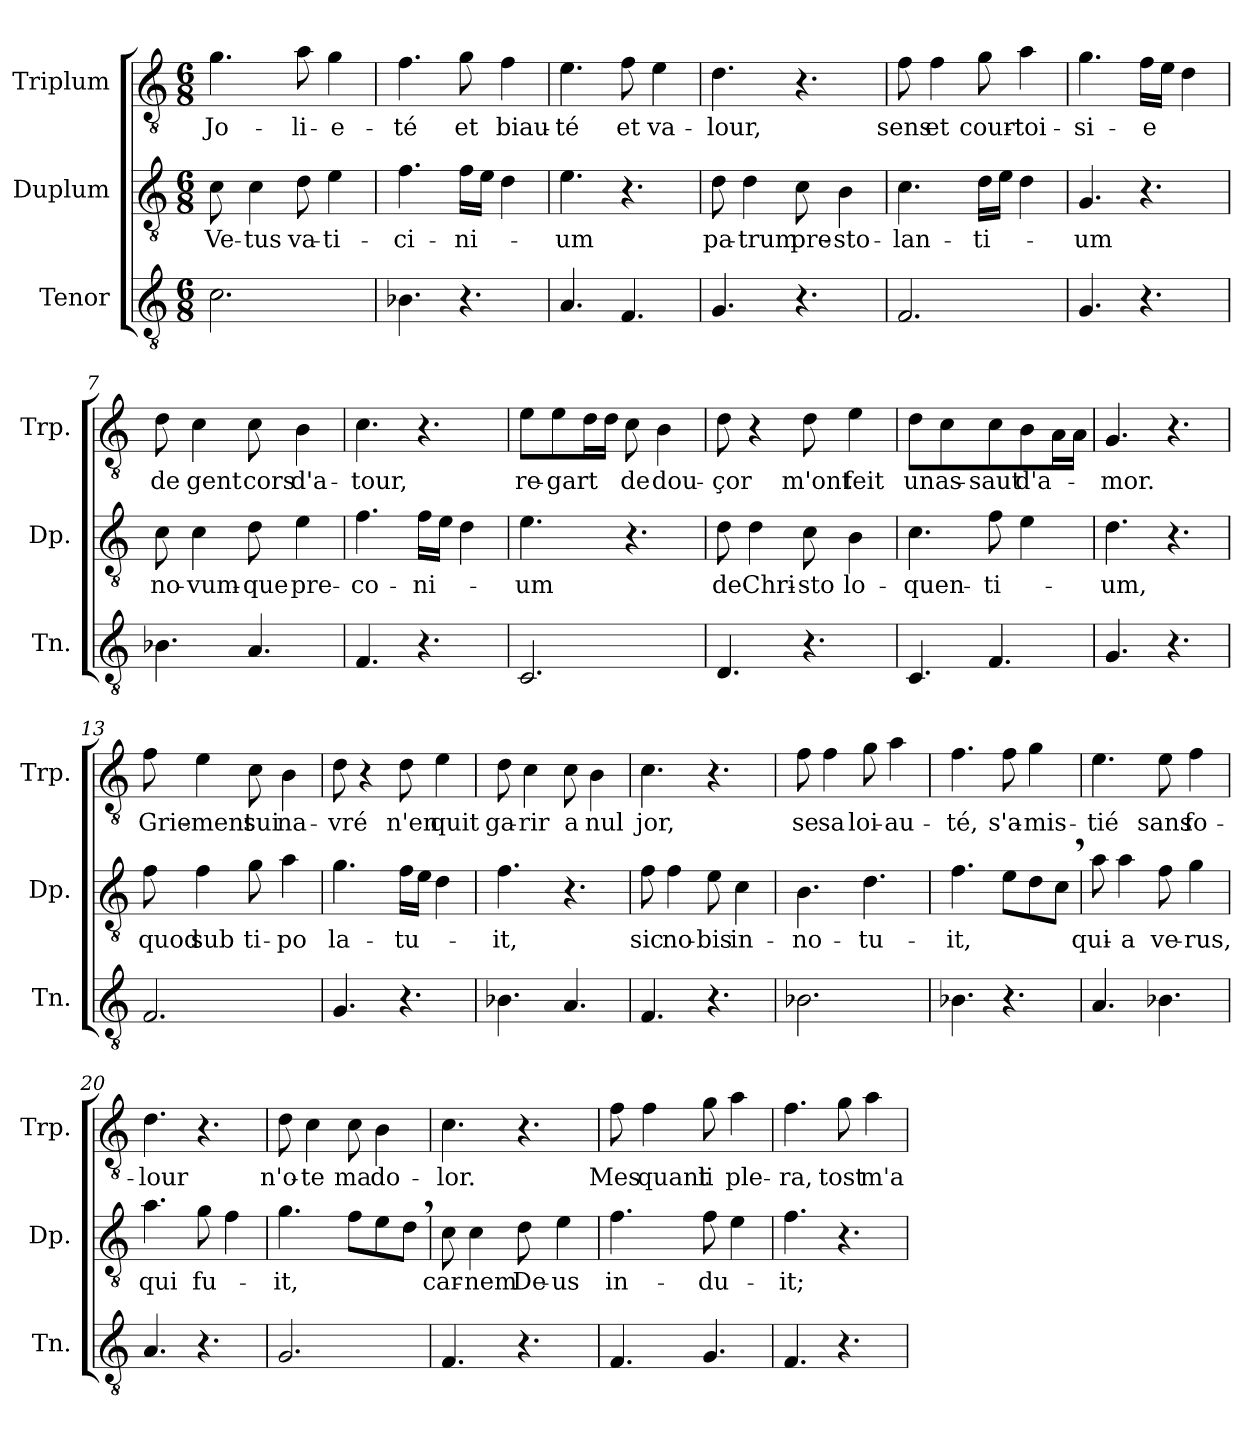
**kern	**kern	**text	**kern	**text
*part3	*part2	*part2	*part1	*part1
*staff3	*staff2	*staff2	*staff1	*staff1
*I"Tenor	*I"Duplum	*	*I"Triplum	*
*I'Tn.	*I'Dp.	*	*I'Trp.	*
*clefGv2	*clefGv2	*	*clefGv2	*
*k[]	*k[]	*	*k[]	*
*M6/8	*M6/8	*	*M6/8	*
=1	=1	=1	=1	=1
!	!	!LO:LY:b	!	!LO:LY:b
2.c\	8c\	Ve-	4.g\	Jo-
!	!	!LO:LY:b	!	!
.	4c\	-tus	.	.
!	!	!LO:LY:b	!	!LO:LY:b
.	8d\	va-	8a\	-li-
!	!	!LO:LY:b	!	!LO:LY:b
.	4e\	-ti-	4g\	-e-
=2	=2	=2	=2	=2
!	!	!LO:LY:b	!	!LO:LY:b
4.B-X\	4.f\	-ci-	4.f\	-té
!	!	!LO:LY:b	!	!LO:LY:b
4.r	16f\LL	-ni-	8g\	et
.	16e\JJ	.	.	.
!	!	!	!	!LO:LY:b
.	4d\	.	4f\	biau-
=3	=3	=3	=3	=3
!	!	!LO:LY:b	!	!LO:LY:b
4.A/	4.e\	-um	4.e\	-té
!	!	!	!	!LO:LY:b
4.F/	4.r	.	8f\	et
!	!	!	!	!LO:LY:b
.	.	.	4e\	va-
=4	=4	=4	=4	=4
!	!	!LO:LY:b	!	!LO:LY:b
4.G/	8d\	pa-	4.d\	-lour,
!	!	!LO:LY:b	!	!
.	4d\	-trum	.	.
!	!	!LO:LY:b	!	!
4.r	8c\	pre-	4.r	.
!	!	!LO:LY:b	!	!
.	4B\	-sto-	.	.
=5	=5	=5	=5	=5
!	!	!LO:LY:b	!	!LO:LY:b
2.F/	4.c\	-lan-	8f\	sens
!	!	!	!	!LO:LY:b
.	.	.	4f\	et
!	!	!LO:LY:b	!	!LO:LY:b
.	16d\LL	-ti-	8g\	cour-
.	16e\JJ	.	.	.
!	!	!	!	!LO:LY:b
.	4d\	.	4a\	-toi-
=6	=6	=6	=6	=6
!	!	!LO:LY:b	!	!LO:LY:b
4.G/	4.G/	-um	4.g\	-si-
!	!	!	!	!LO:LY:b
4.r	4.r	.	16f\LL	-e
.	.	.	16e\JJ	.
.	.	.	4d\	.
!!LO:LB:g=z
=7	=7	=7	=7	=7
!	!	!LO:LY:b	!	!LO:LY:b
4.B-X\	8c\	no-	8d\	de
!	!	!LO:LY:b	!	!LO:LY:b
.	4c\	-vum-	4c\	gent
!	!	!LO:LY:b	!	!LO:LY:b
4.A/	8d\	-que	8c\	cors
!	!	!LO:LY:b	!	!LO:LY:b
.	4e\	pre-	4B\	d'a-
=8	=8	=8	=8	=8
!	!	!LO:LY:b	!	!LO:LY:b
4.F/	4.f\	-co-	4.c\	-tour,
!	!	!LO:LY:b	!	!
4.r	16f\LL	-ni-	4.r	.
.	16e\JJ	.	.	.
.	4d\	.	.	.
=9	=9	=9	=9	=9
!	!	!LO:LY:b	!	!LO:LY:b
2.C/	4.e\	-um	8e\L	re-
!	!	!	!	!LO:LY:b
.	.	.	8e\	-gart
*	*	*	*tremolo	*
.	.	.	16d\	.
.	.	.	16d\JJ	.
*	*	*	*Xtremolo	*
!	!	!	!	!LO:LY:b
.	4.r	.	8c\	de
!	!	!	!	!LO:LY:b
.	.	.	4B\	dou-
=10	=10	=10	=10	=10
!	!	!LO:LY:b	!	!LO:LY:b
4.D/	8d\	de	8d\	-çor
!	!	!LO:LY:b	!	!
.	4d\	Chri-	4r	.
!	!	!LO:LY:b	!	!LO:LY:b
4.r	8c\	-sto	8d\	m'ont
!	!	!LO:LY:b	!	!LO:LY:b
.	4B\	lo-	4e\	feit
=11	=11	=11	=11	=11
!	!	!LO:LY:b	!	!LO:LY:b
4.C/	4.c\	-quen-	8d\	un
!	!	!	!	!LO:LY:b
.	.	.	4c\	as-
!	!	!LO:LY:b	!	!LO:LY:b
4.F/	8f\	-ti-	8c\L	-saut
!	!	!	!	!LO:LY:b
.	4e\	.	8B\	d'a-
*	*	*	*tremolo	*
.	.	.	16A\	.
.	.	.	16A\JJ	.
*	*	*	*Xtremolo	*
=12	=12	=12	=12	=12
!	!	!LO:LY:b	!	!LO:LY:b
4.G/	4.d\	-um,	4.G/	-mor.
4.r	4.r	.	4.r	.
!!LO:LB:g=z
=13	=13	=13	=13	=13
!	!	!LO:LY:b	!	!LO:LY:b
2.F/	8f\	quod	8f\	Grie-
!	!	!LO:LY:b	!	!LO:LY:b
.	4f\	sub	4e\	-ment
!	!	!LO:LY:b	!	!LO:LY:b
.	8g\	ti-	8c\	sui
!	!	!LO:LY:b	!	!LO:LY:b
.	4a\	-po	4B\	na-
=14	=14	=14	=14	=14
!	!	!LO:LY:b	!	!LO:LY:b
4.G/	4.g\	la-	8d\	-vré
.	.	.	4r	.
!	!	!LO:LY:b	!	!LO:LY:b
4.r	16f\LL	-tu-	8d\	n'en
.	16e\JJ	.	.	.
!	!	!	!	!LO:LY:b
.	4d\	.	4e\	quit
=15	=15	=15	=15	=15
!	!	!LO:LY:b	!	!LO:LY:b
4.B-X\	4.f\	-it,	8d\	ga-
!	!	!	!	!LO:LY:b
.	.	.	4c\	-rir
!	!	!	!	!LO:LY:b
4.A/	4.r	.	8c\	a
!	!	!	!	!LO:LY:b
.	.	.	4B\	nul
=16	=16	=16	=16	=16
!	!	!LO:LY:b	!	!LO:LY:b
4.F/	8f\	sic	4.c\	jor,
!	!	!LO:LY:b	!	!
.	4f\	no-	.	.
!	!	!LO:LY:b	!	!
4.r	8e\	-bis	4.r	.
!	!	!LO:LY:b	!	!
.	4c\	in-	.	.
=17	=17	=17	=17	=17
!	!	!LO:LY:b	!	!LO:LY:b
2.B-X\	4.B\	-no-	8f\	se
!	!	!	!	!LO:LY:b
.	.	.	4f\	sa
!	!	!LO:LY:b	!	!LO:LY:b
.	4.d\	-tu-	8g\	loi-
!	!	!	!	!LO:LY:b
.	.	.	4a\	-au-
=18	=18	=18	=18	=18
!	!	!LO:LY:b	!	!LO:LY:b
4.B-X\	4.f\	-it,	4.f\	-té,
!	!	!	!	!LO:LY:b
4.r	8e\L	.	8f\	s'a-
!	!	!	!	!LO:LY:b
.	8d\	.	4g\	-mis-
.	8c,\J	.	.	.
=19	=19	=19	=19	=19
!	!	!LO:LY:b	!	!LO:LY:b
4.A/	8a\	qui-	4.e\	-tié
!	!	!LO:LY:b	!	!
.	4a\	-a	.	.
!	!	!LO:LY:b	!	!LO:LY:b
4.B-X\	8f\	ve-	8e\	sans
!	!	!LO:LY:b	!	!LO:LY:b
.	4g\	-rus,	4f\	fo-
!!LO:PB:g=z
=20	=20	=20	=20	=20
!	!	!LO:LY:b	!	!LO:LY:b
4.A/	4.a\	qui	4.d\	-lour
!	!	!LO:LY:b	!	!
4.r	8g\	fu-	4.r	.
.	4f\	.	.	.
=21	=21	=21	=21	=21
!	!	!LO:LY:b	!	!LO:LY:b
2.G/	4.g\	-it,	8d\	n'o-
!	!	!	!	!LO:LY:b
.	.	.	4c\	-te
!	!	!	!	!LO:LY:b
.	8f\L	.	8c\	ma
!	!	!	!	!LO:LY:b
.	8e\	.	4B\	do-
.	8d,\J	.	.	.
=22	=22	=22	=22	=22
!	!	!LO:LY:b	!	!LO:LY:b
4.F/	8c\	car-	4.c\	-lor.
!	!	!LO:LY:b	!	!
.	4c\	-nem	.	.
!	!	!LO:LY:b	!	!
4.r	8d\	De-	4.r	.
!	!	!LO:LY:b	!	!
.	4e\	-us	.	.
=23	=23	=23	=23	=23
!	!	!LO:LY:b	!	!LO:LY:b
4.F/	4.f\	in-	8f\	Mes
!	!	!	!	!LO:LY:b
.	.	.	4f\	quant
!	!	!LO:LY:b	!	!LO:LY:b
4.G/	8f\	-du-	8g\	li
!	!	!	!	!LO:LY:b
.	4e\	.	4a\	ple-
=24	=24	=24	=24	=24
!	!	!LO:LY:b	!	!LO:LY:b
4.F/	4.f\	-it;	4.f\	-ra,
!	!	!	!	!LO:LY:b
4.r	4.r	.	8g\	tost
!	!	!	!	!LO:LY:b
.	.	.	4a\	m'a-
=	=	=	=	=
*-	*-	*-	*-	*-
